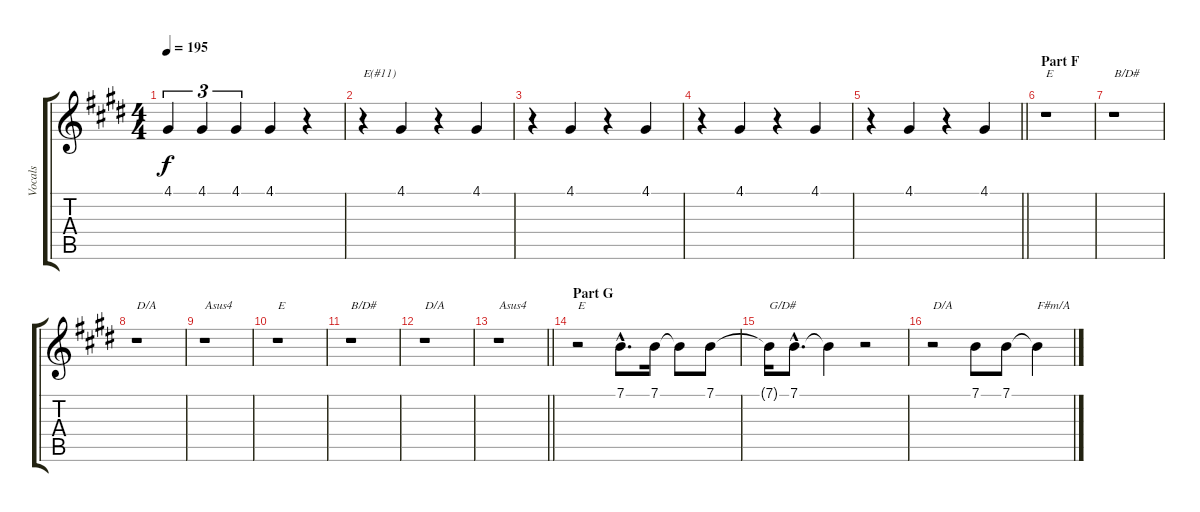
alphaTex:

\track ("Vocals" "Vocals") {instrument trumpet}
\staff {score tabs}
\tuning (E4 B3 G3 D3 A2 E2) {hide}
\ts (4 4)
\tempo 195
\clef g2
\ks e
4.1.4{tu (3 2) dy f} 4.1.4{tu (3 2)} 4.1.4{tu (3 2)} 4.1.4 r.4 |
r.4{txt "E(#11)"} 4.1.4 r.4 4.1.4 |
r.4 4.1.4 r.4 4.1.4 |
r.4 4.1.4 r.4 4.1.4 |
\barLineRight lightlight
r.4 4.1.4 r.4 4.1.4 |
\section ("" "Part F")
r.1{txt "E"} |
r.1{txt "B/D#"} |
r.1{txt "D/A"} |
r.1{txt "Asus4"} |
r.1{txt "E"} |
r.1{txt "B/D#"} |
r.1{txt "D/A"} |
\barLineRight lightlight
r.1{txt "Asus4"} |
\section ("" "Part G")
r.2{txt "E"} 7.1{hac}.8{d} 7.1.16 7.1{t}.8 7.1.8 |
7.1{t}.16{txt "G/D#"} 7.1{hac}.8{d} 7.1{t}.4 r.2 |
r.2{txt "D/A"} 7.1.8 7.1.8 7.1{t}.4{txt "F#m/A"}
